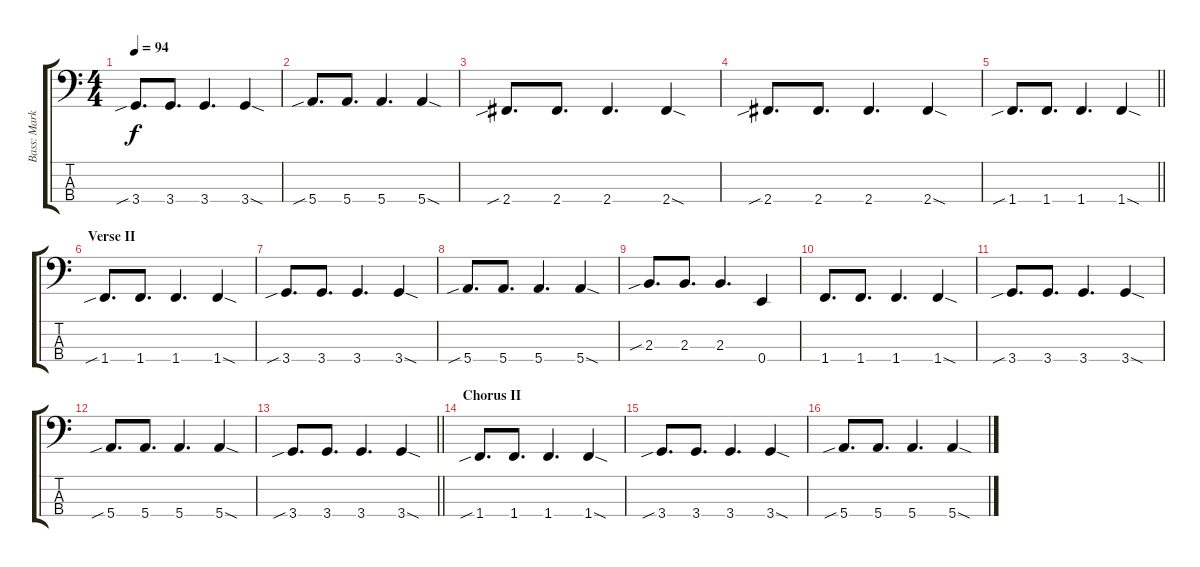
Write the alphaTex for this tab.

\track ("Bass: Mark" "Bass: Mark") {instrument electricbasspick}
\staff {score tabs}
\tuning (G2 D2 A1 E1) {hide}
\ts (4 4)
\tempo 94
\clef f4
\ks c
3.4{sib}.8{d dy f} 3.4.8{d} 3.4.4{d} 3.4{sod}.4 |
5.4{sib}.8{d} 5.4.8{d} 5.4.4{d} 5.4{sod}.4 |
2.4{sib}.8{d} 2.4.8{d} 2.4.4{d} 2.4{sod}.4 |
2.4{sib}.8{d} 2.4.8{d} 2.4.4{d} 2.4{sod}.4 |
\barLineRight lightlight
1.4{sib}.8{d} 1.4.8{d} 1.4.4{d} 1.4{sod}.4 |
\section ("" "Verse II")
1.4{sib}.8{d} 1.4.8{d} 1.4.4{d} 1.4{sod}.4 |
3.4{sib}.8{d} 3.4.8{d} 3.4.4{d} 3.4{sod}.4 |
5.4{sib}.8{d} 5.4.8{d} 5.4.4{d} 5.4{sod}.4 |
2.3{sib}.8{d} 2.3.8{d} 2.3.4{d} 0.4.4 |
1.4.8{d} 1.4.8{d} 1.4.4{d} 1.4{sod}.4 |
3.4{sib}.8{d} 3.4.8{d} 3.4.4{d} 3.4{sod}.4 |
5.4{sib}.8{d} 5.4.8{d} 5.4.4{d} 5.4{sod}.4 |
\barLineRight lightlight
3.4{sib}.8{d} 3.4.8{d} 3.4.4{d} 3.4{sod}.4 |
\section ("" "Chorus II")
1.4{sib}.8{d} 1.4.8{d} 1.4.4{d} 1.4{sod}.4 |
3.4{sib}.8{d} 3.4.8{d} 3.4.4{d} 3.4{sod}.4 |
5.4{sib}.8{d} 5.4.8{d} 5.4.4{d} 5.4{sod}.4
